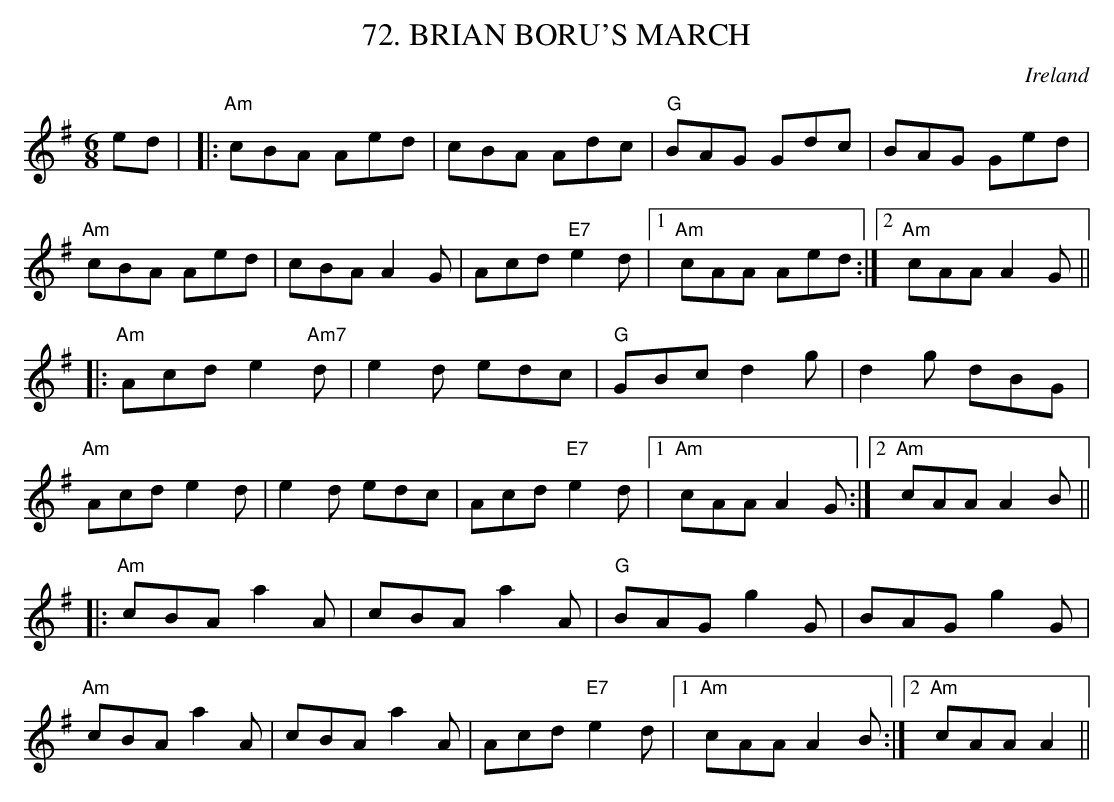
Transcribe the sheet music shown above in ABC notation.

X:1
T:72. BRIAN BORU'S MARCH
O: Ireland
M:6/8
K:Ador
ed|\
|:"Am"cBA Aed|cBA Adc|"G"BAG Gdc|BAG Ged|
"Am"cBA Aed|cBA A2G|Acd "E7"e2d|1 "Am"cAA Aed:|2 "Am"cAA A2G||
|:"Am"Acd e2"Am7"d|e2d edc|"G"GBc d2g|d2g dBG|
"Am"Acd e2d|e2d edc|Acd "E7"e2d|1 "Am"cAA A2G:|2 "Am"cAA A2B||
|:"Am"cBA a2A|cBA a2A|"G"BAG g2G|BAG g2G|
"Am"cBA a2A|cBA a2A|Acd "E7"e2d|1 "Am"cAA A2B:|2 "Am"cAA A2||
